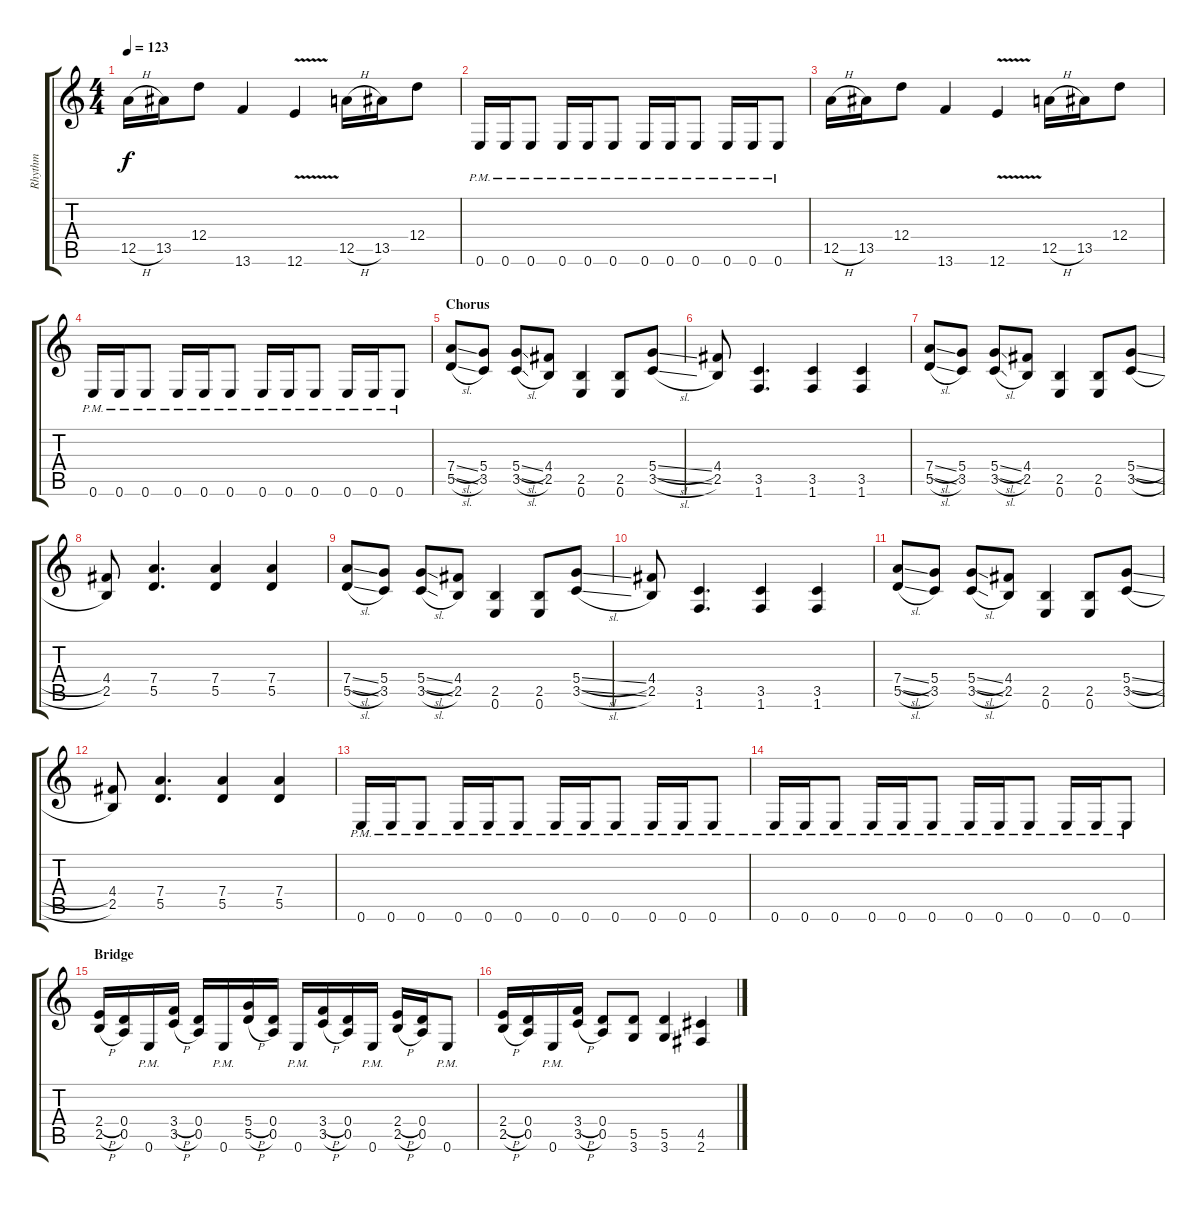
\track ("Rhythm" "Rhythm") {instrument distortionguitar}
\staff {score tabs}
\tuning (E4 B3 G3 D3 A2 E2) {hide}
\ts (4 4)
\tempo 123
\clef g2
\ks c
12.5{h}.16{dy f} 13.5.16 12.4.8 13.6.4 12.6{v}.4 12.5{h}.16 13.5.16 12.4.8 |
0.6{pm}.16 0.6{pm}.16 0.6{pm}.8 0.6{pm}.16 0.6{pm}.16 0.6{pm}.8 0.6{pm}.16 0.6{pm}.16 0.6{pm}.8 0.6{pm}.16 0.6{pm}.16 0.6{pm}.8 |
12.5{h}.16 13.5.16 12.4.8 13.6.4 12.6{v}.4 12.5{h}.16 13.5.16 12.4.8 |
0.6{pm}.16 0.6{pm}.16 0.6{pm}.8 0.6{pm}.16 0.6{pm}.16 0.6{pm}.8 0.6{pm}.16 0.6{pm}.16 0.6{pm}.8 0.6{pm}.16 0.6{pm}.16 0.6{pm}.8 |
\section ("" "Chorus")
(7.4{sl} 5.5{sl}).8 (5.4 3.5).8 (5.4{sl} 3.5{sl}).8 (4.4 2.5).8 (2.5 0.6).4 (2.5 0.6).8 (5.4{sl} 3.5{sl}).8 |
(4.4 2.5).8 (3.5 1.6).4{d} (3.5 1.6).4 (3.5 1.6).4 |
(7.4{sl} 5.5{sl}).8 (5.4 3.5).8 (5.4{sl} 3.5{sl}).8 (4.4 2.5).8 (2.5 0.6).4 (2.5 0.6).8 (5.4{sl} 3.5{sl}).8 |
(4.4 2.5).8 (7.4 5.5).4{d} (7.4 5.5).4 (7.4 5.5).4 |
(7.4{sl} 5.5{sl}).8 (5.4 3.5).8 (5.4{sl} 3.5{sl}).8 (4.4 2.5).8 (2.5 0.6).4 (2.5 0.6).8 (5.4{sl} 3.5{sl}).8 |
(4.4 2.5).8 (3.5 1.6).4{d} (3.5 1.6).4 (3.5 1.6).4 |
(7.4{sl} 5.5{sl}).8 (5.4 3.5).8 (5.4{sl} 3.5{sl}).8 (4.4 2.5).8 (2.5 0.6).4 (2.5 0.6).8 (5.4{sl} 3.5{sl}).8 |
(4.4 2.5).8 (7.4 5.5).4{d} (7.4 5.5).4 (7.4 5.5).4 |
0.6{pm}.16 0.6{pm}.16 0.6{pm}.8 0.6{pm}.16 0.6{pm}.16 0.6{pm}.8 0.6{pm}.16 0.6{pm}.16 0.6{pm}.8 0.6{pm}.16 0.6{pm}.16 0.6{pm}.8 |
0.6{pm}.16 0.6{pm}.16 0.6{pm}.8 0.6{pm}.16 0.6{pm}.16 0.6{pm}.8 0.6{pm}.16 0.6{pm}.16 0.6{pm}.8 0.6{pm}.16 0.6{pm}.16 0.6{pm}.8 |
\section ("" "Bridge")
(2.4{h} 2.5{h}).16 (0.4 0.5).16 0.6{pm}.16 (3.4{h} 3.5{h}).16 (0.4 0.5).16 0.6{pm}.16 (5.4{h} 5.5{h}).16 (0.4 0.5).16 0.6{pm}.16 (3.4{h} 3.5{h}).16 (0.4 0.5).16 0.6{pm}.16 (2.4{h} 2.5{h}).16 (0.4 0.5).16 0.6{pm}.8 |
(2.4{h} 2.5{h}).16 (0.4 0.5).16 0.6{pm}.16 (3.4{h} 3.5{h}).16 (0.4 0.5).8 (5.5 3.6).8 (5.5 3.6).4 (4.5 2.6).4
